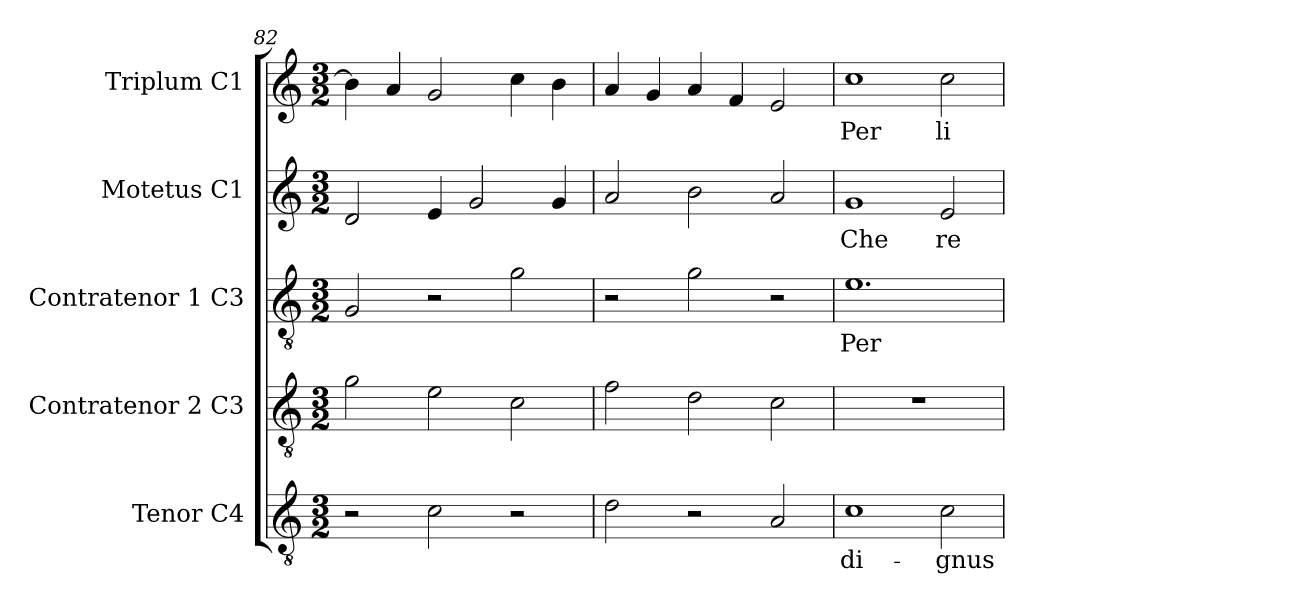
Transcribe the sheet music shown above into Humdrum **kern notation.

**kern	**text	**kern	**text	**kern	**text	**kern	**text	**kern	**text
*part5	*part5	*part4	*part4	*part3	*part3	*part2	*part2	*part1	*part1
*staff5	*staff5	*staff4	*staff4	*staff3	*staff3	*staff2	*staff2	*staff1	*staff1
*I"Tenor  C4	*	*I"Contratenor 2  C3	*	*I"Contratenor 1  C3	*	*I"Motetus  C1	*	*I"Triplum  C1	*
*I'T	*	*I'Ct2	*	*I'Ct1	*	*I'Mot	*	*I'Tr	*
*clefGv2	*	*clefGv2	*	*clefGv2	*	*clefG2	*	*clefG2	*
*k[]	*	*k[]	*	*k[]	*	*k[]	*	*k[]	*
*C:	*	*C:	*	*C:	*	*C:	*	*C:	*
*M3/2	*	*M3/2	*	*M3/2	*	*M3/2	*	*M3/2	*
=82	=82	=82	=82	=82	=82	=82	=82	=82	=82
!	!	!	!LO:LY:b:cj	!	!LO:LY:b:cj	!	!LO:LY:b:cj	!	!LO:LY:b:cj
2r	.	2g\	.	2G/	.	2d/	.	4b\]	--
!	!	!	!	!	!	!	!	!	!LO:LY:b:cj
.	.	.	.	.	.	.	.	4a/	--
!	!LO:LY:b:cj	!	!LO:LY:b:cj	!	!	!	!LO:LY:b:cj	!	!LO:LY:b:cj
2c\	.	2e\	.	2r	.	4e/	.	2g/	--
!	!	!	!	!	!	!	!LO:LY:b:cj	!	!
.	.	.	.	.	.	2g/	.	.	.
!	!	!	!LO:LY:b:cj	!	!LO:LY:b:cj	!	!	!	!LO:LY:b:cj
2r	.	2c\	.	2g\	.	.	.	4cc\	--
!	!	!	!	!	!	!	!LO:LY:b:cj	!	!LO:LY:b:cj
.	.	.	.	.	.	4g/	.	4b\	--
=83	=83	=83	=83	=83	=83	=83	=83	=83	=83
!	!LO:LY:b:cj	!	!LO:LY:b:cj	!	!	!	!LO:LY:b:cj	!	!LO:LY:b:cj
2d\	.	2f\	.	2r	.	2a/	.	4a/	--
!	!	!	!	!	!	!	!	!	!LO:LY:b:cj
.	.	.	.	.	.	.	.	4g/	--
!	!	!	!LO:LY:b:cj	!	!LO:LY:b:cj	!	!LO:LY:b:cj	!	!LO:LY:b:cj
2r	.	2d\	.	2g\	.	2b\	.	4a/	--
!	!	!	!	!	!	!	!	!	!LO:LY:b:cj
.	.	.	.	.	.	.	.	4f/	--
!	!LO:LY:b:cj	!	!LO:LY:b:cj	!	!	!	!LO:LY:b:cj	!	!LO:LY:b:cj
2A/	.	2c\	.	2r	.	2a/	.	2e/	--
!!LO:LB:g=z
=84	=84	=84	=84	=84	=84	=84	=84	=84	=84
!	!LO:LY:b:cj	!	!	!	!LO:LY:b:cj	!	!LO:LY:b:cj	!	!LO:LY:b:cj
1c	di-	1.r	.	1.e	Per	1g	Che	1cc	-Per
!	!LO:LY:b:cj	!	!	!	!	!	!LO:LY:b:cj	!	!LO:LY:b:cj
2c\	-gnus	.	.	.	.	2e/	re-	2cc\	li
=	=	=	=	=	=	=	=	=	=
*-	*-	*-	*-	*-	*-	*-	*-	*-	*-
